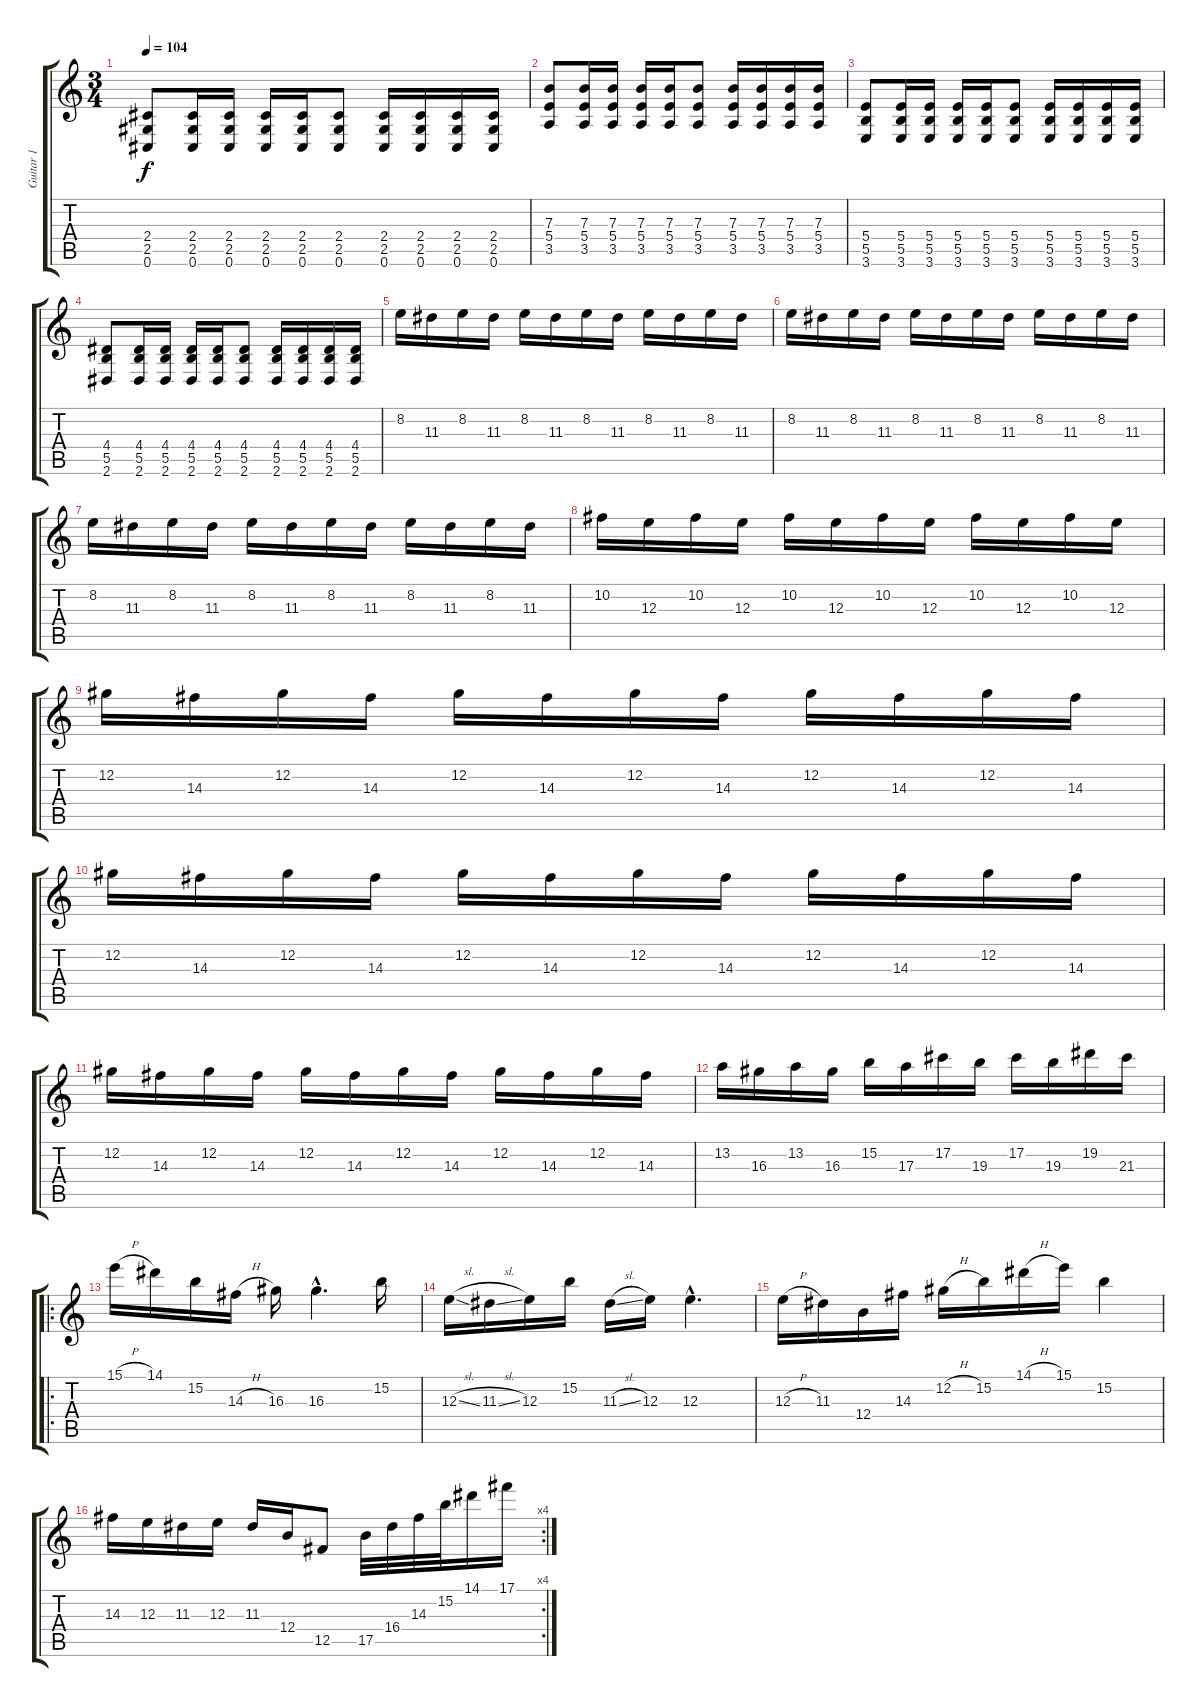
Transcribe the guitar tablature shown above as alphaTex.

\track ("Guitar 1" "Guitar 1") {instrument distortionguitar}
\staff {score tabs}
\tuning (Db4 Ab3 E3 B2 Gb2 Db2) {hide}
\ts (3 4)
\tempo 104
\clef g2
\ks c
(2.4 2.5 0.6).8{dy f} (2.4 2.5 0.6).16 (2.4 2.5 0.6).16 (2.4 2.5 0.6).16 (2.4 2.5 0.6).16 (2.4 2.5 0.6).8 (2.4 2.5 0.6).16 (2.4 2.5 0.6).16 (2.4 2.5 0.6).16 (2.4 2.5 0.6).16 |
(7.3 5.4 3.5).8 (7.3 5.4 3.5).16 (7.3 5.4 3.5).16 (7.3 5.4 3.5).16 (7.3 5.4 3.5).16 (7.3 5.4 3.5).8 (7.3 5.4 3.5).16 (7.3 5.4 3.5).16 (7.3 5.4 3.5).16 (7.3 5.4 3.5).16 |
(5.4 5.5 3.6).8 (5.4 5.5 3.6).16 (5.4 5.5 3.6).16 (5.4 5.5 3.6).16 (5.4 5.5 3.6).16 (5.4 5.5 3.6).8 (5.4 5.5 3.6).16 (5.4 5.5 3.6).16 (5.4 5.5 3.6).16 (5.4 5.5 3.6).16 |
(4.4 5.5 2.6).8 (4.4 5.5 2.6).16 (4.4 5.5 2.6).16 (4.4 5.5 2.6).16 (4.4 5.5 2.6).16 (4.4 5.5 2.6).8 (4.4 5.5 2.6).16 (4.4 5.5 2.6).16 (4.4 5.5 2.6).16 (4.4 5.5 2.6).16 |
8.2.16{balance 8} 11.3.16 8.2.16 11.3.16 8.2.16 11.3.16 8.2.16 11.3.16 8.2.16 11.3.16 8.2.16 11.3.16 |
8.2.16 11.3.16 8.2.16 11.3.16 8.2.16 11.3.16 8.2.16 11.3.16 8.2.16 11.3.16 8.2.16 11.3.16 |
8.2.16 11.3.16 8.2.16 11.3.16 8.2.16 11.3.16 8.2.16 11.3.16 8.2.16 11.3.16 8.2.16 11.3.16 |
10.2.16 12.3.16 10.2.16 12.3.16 10.2.16 12.3.16 10.2.16 12.3.16 10.2.16 12.3.16 10.2.16 12.3.16 |
12.2.16 14.3.16 12.2.16 14.3.16 12.2.16 14.3.16 12.2.16 14.3.16 12.2.16 14.3.16 12.2.16 14.3.16 |
12.2.16 14.3.16 12.2.16 14.3.16 12.2.16 14.3.16 12.2.16 14.3.16 12.2.16 14.3.16 12.2.16 14.3.16 |
12.2.16 14.3.16 12.2.16 14.3.16 12.2.16 14.3.16 12.2.16 14.3.16 12.2.16 14.3.16 12.2.16 14.3.16 |
13.2.16 16.3.16 13.2.16 16.3.16 15.2.16 17.3.16 17.2.16 19.3.16 17.2.16 19.3.16 19.2.16 21.3.16 |
\ro
15.1{h}.16 14.1.16 15.2.16 14.3{h}.16 16.3.16 16.3{hac}.4{d} 15.2.16 |
12.3{sl}.16 11.3{sl}.16 12.3.16 15.2.16 11.3{sl}.16 12.3.16 12.3{hac}.4{d} |
12.3{h}.16 11.3.16 12.4.16 14.3.16 12.2{h}.16 15.2.16 14.1{h}.16 15.1.16 15.2.4 |
\rc 4
14.3.16 12.3.16 11.3.16 12.3.16 11.3.16 12.4.16 12.5.8 17.5.32 16.4.32 14.3.32 15.2.32 14.1.16 17.1.16
